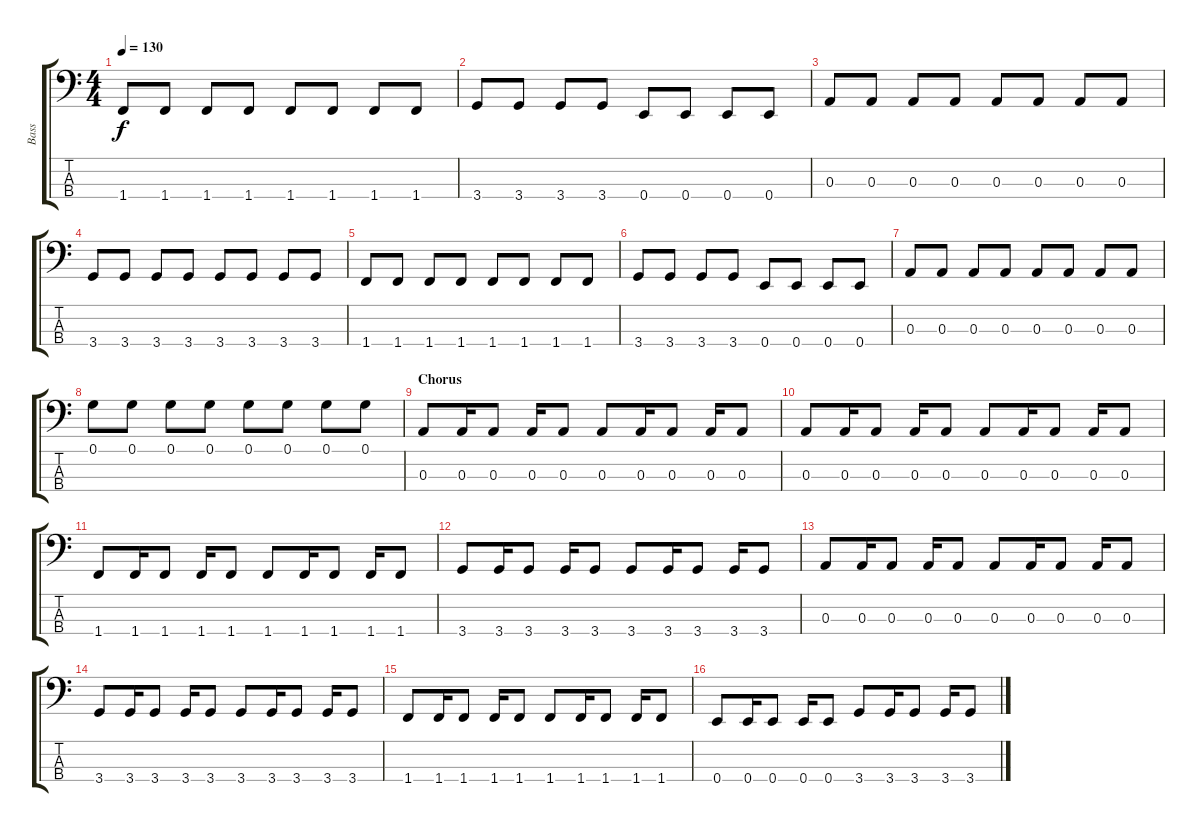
\track ("Bass" "Bass") {instrument electricbassfinger}
\staff {score tabs}
\tuning (G2 D2 A1 E1) {hide}
\ts (4 4)
\tempo 130
\clef f4
\ks c
1.4.8{dy f} 1.4.8 1.4.8 1.4.8 1.4.8 1.4.8 1.4.8 1.4.8 |
3.4.8 3.4.8 3.4.8 3.4.8 0.4.8 0.4.8 0.4.8 0.4.8 |
0.3.8 0.3.8 0.3.8 0.3.8 0.3.8 0.3.8 0.3.8 0.3.8 |
3.4.8 3.4.8 3.4.8 3.4.8 3.4.8 3.4.8 3.4.8 3.4.8 |
1.4.8 1.4.8 1.4.8 1.4.8 1.4.8 1.4.8 1.4.8 1.4.8 |
3.4.8 3.4.8 3.4.8 3.4.8 0.4.8 0.4.8 0.4.8 0.4.8 |
0.3.8 0.3.8 0.3.8 0.3.8 0.3.8 0.3.8 0.3.8 0.3.8 |
0.1.8 0.1.8 0.1.8 0.1.8 0.1.8 0.1.8 0.1.8 0.1.8 |
\section ("" "Chorus")
0.3.8 0.3.16 0.3.8 0.3.16 0.3.8 0.3.8 0.3.16 0.3.8 0.3.16 0.3.8 |
0.3.8 0.3.16 0.3.8 0.3.16 0.3.8 0.3.8 0.3.16 0.3.8 0.3.16 0.3.8 |
1.4.8 1.4.16 1.4.8 1.4.16 1.4.8 1.4.8 1.4.16 1.4.8 1.4.16 1.4.8 |
3.4.8 3.4.16 3.4.8 3.4.16 3.4.8 3.4.8 3.4.16 3.4.8 3.4.16 3.4.8 |
0.3.8 0.3.16 0.3.8 0.3.16 0.3.8 0.3.8 0.3.16 0.3.8 0.3.16 0.3.8 |
3.4.8 3.4.16 3.4.8 3.4.16 3.4.8 3.4.8 3.4.16 3.4.8 3.4.16 3.4.8 |
1.4.8 1.4.16 1.4.8 1.4.16 1.4.8 1.4.8 1.4.16 1.4.8 1.4.16 1.4.8 |
0.4.8 0.4.16 0.4.8 0.4.16 0.4.8 3.4.8 3.4.16 3.4.8 3.4.16 3.4.8
